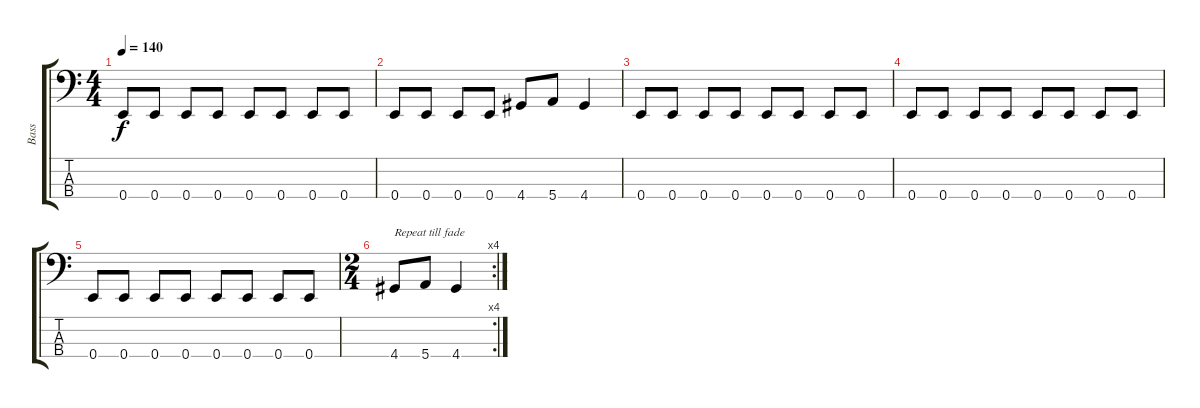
\track ("Bass" "Bass") {instrument acousticguitarnylon}
\staff {score tabs}
\tuning (G2 D2 A1 E1) {hide}
\ts (4 4)
\tempo 140
\clef f4
\ks c
0.4.8{dy f} 0.4.8 0.4.8 0.4.8 0.4.8 0.4.8 0.4.8 0.4.8 |
0.4.8 0.4.8 0.4.8 0.4.8 4.4.8 5.4.8 4.4.4 |
0.4.8 0.4.8 0.4.8 0.4.8 0.4.8 0.4.8 0.4.8 0.4.8 |
0.4.8 0.4.8 0.4.8 0.4.8 0.4.8 0.4.8 0.4.8 0.4.8 |
0.4.8 0.4.8 0.4.8 0.4.8 0.4.8 0.4.8 0.4.8 0.4.8 |
\rc 4
\ts (2 4)
4.4.8{txt "Repeat till fade"} 5.4.8 4.4.4
